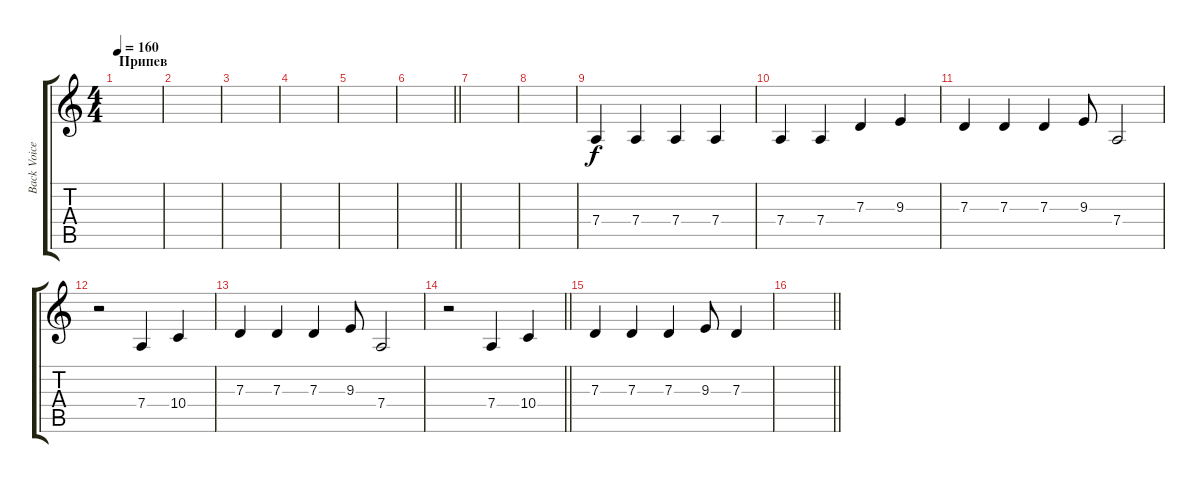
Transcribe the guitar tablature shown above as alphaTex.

\track ("Back Voice" "Back Voice") {instrument lead5charang}
\staff {score tabs}
\tuning (E4 B3 G3 D3 A2 E2) {hide}
\ts (4 4)
\section ("" "Припев")
\tempo 160
\clef g2
\ks c
|
|
|
|
|
\barLineRight lightlight
|
|
|
7.4.4 7.4.4 7.4.4 7.4.4 |
7.4.4 7.4.4 7.3.4 9.3.4 |
7.3.4 7.3.4 7.3.4 9.3.8 7.4.2 |
r.2 7.4.4 10.4.4 |
7.3.4 7.3.4 7.3.4 9.3.8 7.4.2 |
\barLineRight lightlight
r.2 7.4.4 10.4.4 |
7.3.4 7.3.4 7.3.4 9.3.8 7.3.4 |
\barLineRight lightlight
